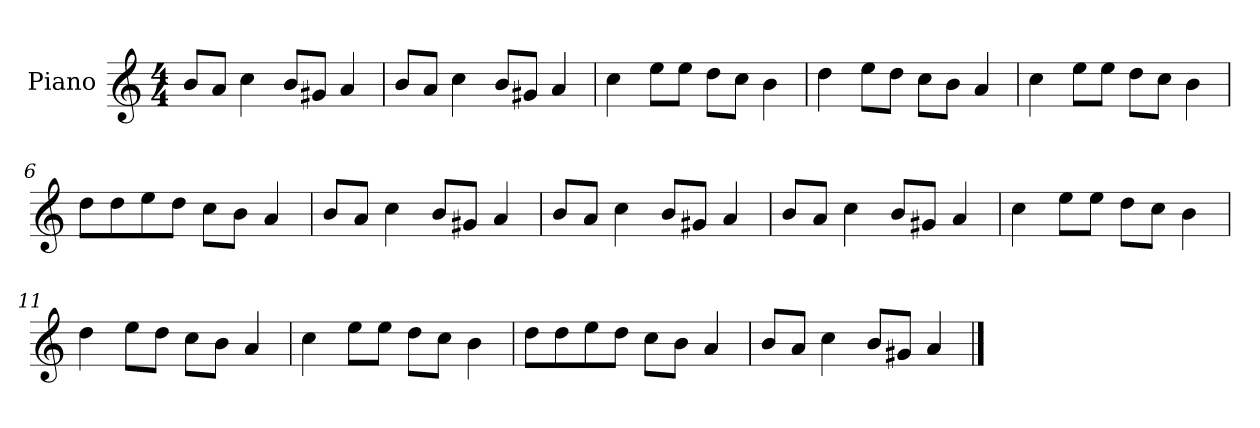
**kern
*part1
*staff1
*I"Piano
*I'P-no
*clefG2
*k[]
*M4/4
*MM90
=1
8b/L
8a/J
4cc\
8b/L
8g#X/J
4a/
=2
8b/L
8a/J
4cc\
8b/L
8g#X/J
4a/
=3
4cc\
8ee\L
8ee\J
8dd\L
8cc\J
4b\
=4
4dd\
8ee\L
8dd\J
8cc\L
8b\J
4a/
=5
4cc\
8ee\L
8ee\J
8dd\L
8cc\J
4b\
=6
8dd\L
8dd\
8ee\
8dd\J
8cc\L
8b\J
4a/
!!LO:LB:g=z
=7
8b/L
8a/J
4cc\
8b/L
8g#X/J
4a/
=8
8b/L
8a/J
4cc\
8b/L
8g#X/J
4a/
=9
8b/L
8a/J
4cc\
8b/L
8g#X/J
4a/
=10
4cc\
8ee\L
8ee\J
8dd\L
8cc\J
4b\
=11
4dd\
8ee\L
8dd\J
8cc\L
8b\J
4a/
=12
4cc\
8ee\L
8ee\J
8dd\L
8cc\J
4b\
!!LO:LB:g=z
=13
8dd\L
8dd\
8ee\
8dd\J
8cc\L
8b\J
4a/
=14
8b/L
8a/J
4cc\
8b/L
8g#X/J
4a/
==
*-
